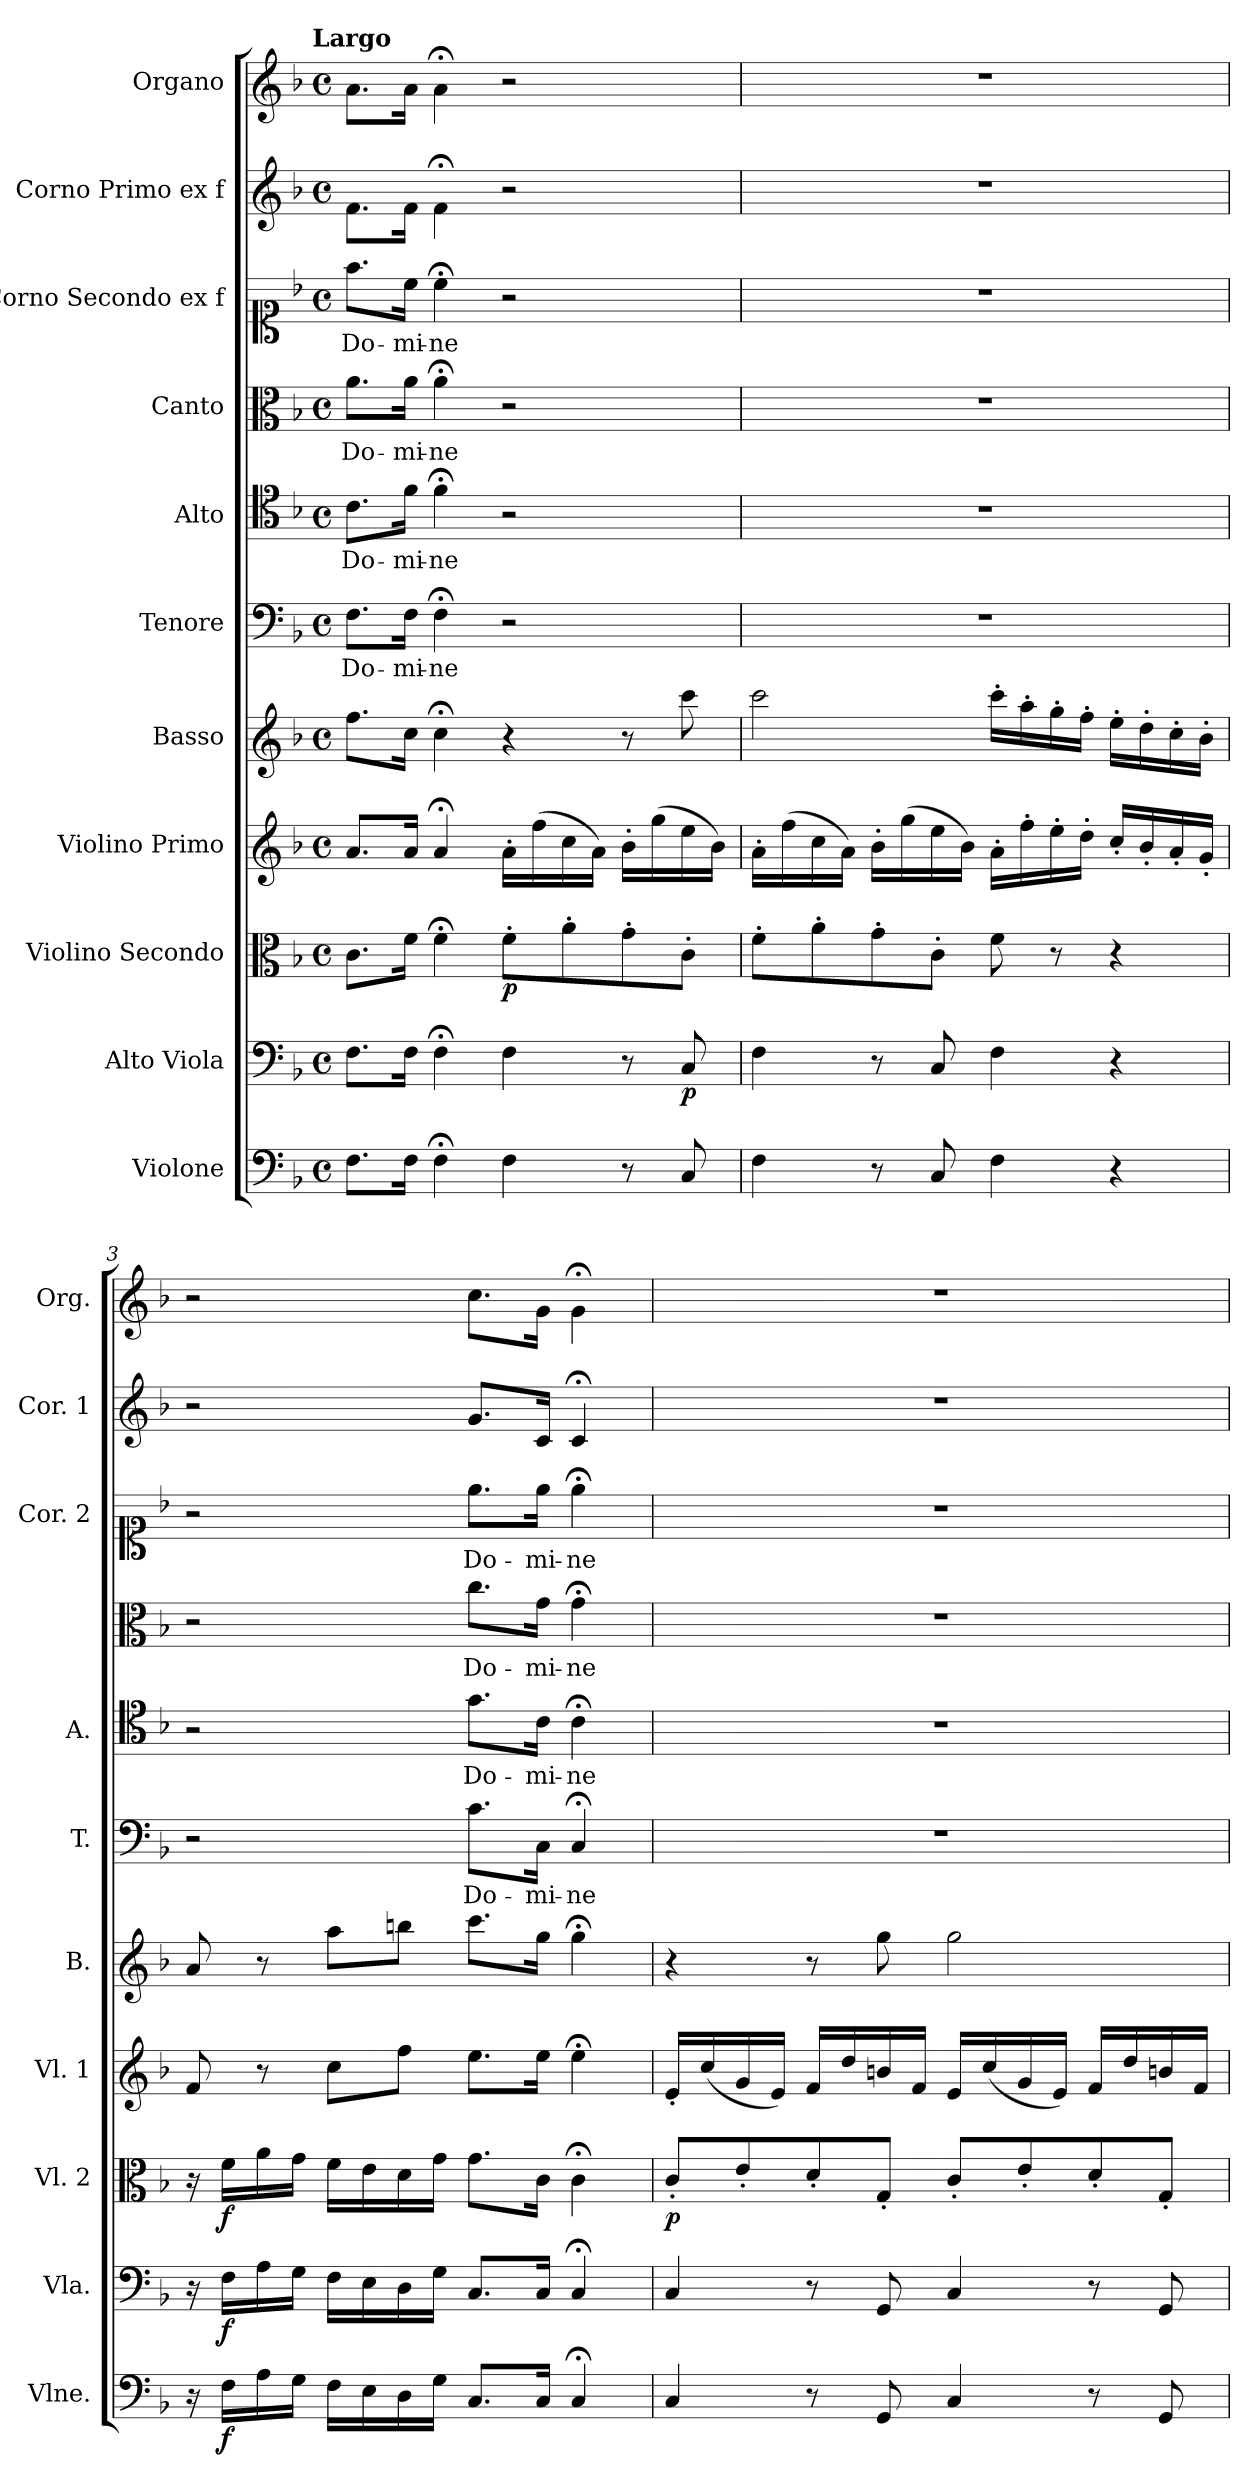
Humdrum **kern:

**kern	**dynam	**kern	**dynam	**kern	**dynam	**kern	**kern	**kern	**text	**kern	**text	**kern	**text	**kern	**text	**kern	**kern
*part11	*part11	*part10	*part10	*part9	*part9	*part8	*part7	*part6	*part6	*part5	*part5	*part4	*part4	*part3	*part3	*part2	*part1
*staff11	*staff11	*staff10	*staff10	*staff9	*staff9	*staff8	*staff7	*staff6	*staff6	*staff5	*staff5	*staff4	*staff4	*staff3	*staff3	*staff2	*staff1
*I"Violone	*	*I"Alto Viola	*	*I"Violino Secondo	*	*I"Violino Primo	*I"Basso	*I"Tenore	*	*I"Alto	*	*I"Canto	*	*I"Corno Secondo ex f	*	*I"Corno Primo ex f	*I"Organo
*I'Vlne.	*	*I'Vla.	*	*I'Vl. 2	*	*I'Vl. 1	*I'B.	*I'T.	*	*I'A.	*	*	*	*I'Cor. 2	*	*I'Cor. 1	*I'Org.
*clefF4	*	*clefF4	*	*clefC3	*	*clefG2	*clefG2	*clefF4	*	*clefC4	*	*clefC3	*	*clefC1	*	*clefG2	*clefG2
*	*	*ITrd7c12	*	*	*	*	*	*	*	*	*	*	*	*	*	*ITrd0c7	*ITrd0c7
*k[b-]	*	*k[b-]	*	*k[b-]	*	*k[b-]	*k[b-]	*k[b-]	*	*k[b-]	*	*k[b-]	*	*k[b-]	*	*k[b-]	*k[b-]
!!LO:TX:omd:t=Largo
*M4/4	*	*M4/4	*	*M4/4	*	*M4/4	*M4/4	*M4/4	*	*M4/4	*	*M4/4	*	*M4/4	*	*M4/4	*M4/4
*met(c)	*	*met(c)	*	*met(c)	*	*met(c)	*met(c)	*met(c)	*	*met(c)	*	*met(c)	*	*met(c)	*	*met(c)	*met(c)
*MM50	*	*MM50	*	*MM50	*	*MM50	*MM50	*MM50	*	*MM50	*	*MM50	*	*MM50	*	*MM50	*MM50
=1	=1	=1	=1	=1	=1	=1	=1	=1	=1	=1	=1	=1	=1	=1	=1	=1	=1
8.F\L	.	8.FF\L	.	8.c\L	.	8.a/L	8.ff\L	8.F\L	Do-	8.c\L	Do-	8.a\L	Do-	8.ff\L	Do-	8.f\L	8.a\L
16F\Jk	.	16FF\Jk	.	16f\Jk	.	16a/Jk	16cc\Jk	16F\Jk	-mi-	16f\Jk	-mi-	16a\Jk	-mi-	16cc\Jk	-mi-	16f\Jk	16a\Jk
4F;<\	.	4FF;<\	.	4f;<\	.	4a;</	4cc;<\	4F;<\	-ne	4f;<\	-ne	4a;<\	-ne	4cc;<\	-ne	4f;<\	4a;<\
!	!	!	!	!	!LO:DY:b	!	!	!	!	!	!	!	!	!	!	!	!
4F\	.	4FF\	.	8f'\L	p	16a'\LL	4r	2r	.	2r	.	2r	.	2r	.	2r	2r
.	.	.	.	.	.	(>16ff\	.	.	.	.	.	.	.	.	.	.	.
.	.	.	.	8a'\	.	16cc\	.	.	.	.	.	.	.	.	.	.	.
.	.	.	.	.	.	16a\JJ)	.	.	.	.	.	.	.	.	.	.	.
8r	.	8r	.	8g'\	.	16b-'\LL	8r	.	.	.	.	.	.	.	.	.	.
.	.	.	.	.	.	(>16gg\	.	.	.	.	.	.	.	.	.	.	.
!	!	!	!LO:DY:b	!	!	!	!	!	!	!	!	!	!	!	!	!	!
8C/	.	8CC/	p	8c'\J	.	16ee\	8ccc\	.	.	.	.	.	.	.	.	.	.
.	.	.	.	.	.	16b-\JJ)	.	.	.	.	.	.	.	.	.	.	.
=2	=2	=2	=2	=2	=2	=2	=2	=2	=2	=2	=2	=2	=2	=2	=2	=2	=2
4F\	.	4FF\	.	8f'\L	.	16a'\LL	2ccc\	1r	.	1r	.	1r	.	1r	.	1r	1r
.	.	.	.	.	.	(>16ff\	.	.	.	.	.	.	.	.	.	.	.
.	.	.	.	8a'\	.	16cc\	.	.	.	.	.	.	.	.	.	.	.
.	.	.	.	.	.	16a\JJ)	.	.	.	.	.	.	.	.	.	.	.
8r	.	8r	.	8g'\	.	16b-'\LL	.	.	.	.	.	.	.	.	.	.	.
.	.	.	.	.	.	(>16gg\	.	.	.	.	.	.	.	.	.	.	.
8C/	.	8CC/	.	8c'\J	.	16ee\	.	.	.	.	.	.	.	.	.	.	.
.	.	.	.	.	.	16b-\JJ)	.	.	.	.	.	.	.	.	.	.	.
4F\	.	4FF\	.	8f\	.	16a'\LL	16ccc'\LL	.	.	.	.	.	.	.	.	.	.
.	.	.	.	.	.	16ff'\	16aa'\	.	.	.	.	.	.	.	.	.	.
.	.	.	.	8r	.	16ee'\	16gg'\	.	.	.	.	.	.	.	.	.	.
.	.	.	.	.	.	16dd'\JJ	16ff'\JJ	.	.	.	.	.	.	.	.	.	.
4r	.	4r	.	4r	.	16cc'/LL	16ee'\LL	.	.	.	.	.	.	.	.	.	.
.	.	.	.	.	.	16b-'/	16dd'\	.	.	.	.	.	.	.	.	.	.
.	.	.	.	.	.	16a'/	16cc'\	.	.	.	.	.	.	.	.	.	.
.	.	.	.	.	.	16g'/JJ	16b-'\JJ	.	.	.	.	.	.	.	.	.	.
!!LO:PB:g=z
=3	=3	=3	=3	=3	=3	=3	=3	=3	=3	=3	=3	=3	=3	=3	=3	=3	=3
16r	.	16r	.	16r	.	8f/	8a/	2r	.	2r	.	2r	.	2r	.	2r	2r
!	!LO:DY:b	!	!LO:DY:b	!	!LO:DY:b	!	!	!	!	!	!	!	!	!	!	!	!
16F\LL	f	16FF\LL	f	16f\LL	f	.	.	.	.	.	.	.	.	.	.	.	.
16A\	.	16AA\	.	16a\	.	8r	8r	.	.	.	.	.	.	.	.	.	.
16G\JJ	.	16GG\JJ	.	16g\JJ	.	.	.	.	.	.	.	.	.	.	.	.	.
16F\LL	.	16FF\LL	.	16f\LL	.	8cc\L	8aa\L	.	.	.	.	.	.	.	.	.	.
16E\	.	16EE\	.	16e\	.	.	.	.	.	.	.	.	.	.	.	.	.
16D\	.	16DD\	.	16d\	.	8ff\J	8bbn\J	.	.	.	.	.	.	.	.	.	.
16G\JJ	.	16GG\JJ	.	16g\JJ	.	.	.	.	.	.	.	.	.	.	.	.	.
8.C/L	.	8.CC/L	.	8.g\L	.	8.ee\L	8.ccc\L	8.c\L	Do-	8.g\L	Do-	8.cc\L	Do-	8.ee\L	Do-	8.g/L	8.cc\L
16C/Jk	.	16CC/Jk	.	16c\Jk	.	16ee\Jk	16gg\Jk	16C\Jk	-mi-	16c\Jk	-mi-	16g\Jk	-mi-	16ee\Jk	-mi-	16c/Jk	16g\Jk
4C;</	.	4CC;</	.	4c;<\	.	4ee;<\	4gg;<\	4C;</	-ne	4c;<\	-ne	4g;<\	-ne	4ee;<\	-ne	4c;</	4g;<\
=4	=4	=4	=4	=4	=4	=4	=4	=4	=4	=4	=4	=4	=4	=4	=4	=4	=4
!	!	!	!	!	!LO:DY:b	!	!	!	!	!	!	!	!	!	!	!	!
4C/	.	4CC/	.	8c'/L	p	16e'/LL	4r	1r	.	1r	.	1r	.	1r	.	1r	1r
.	.	.	.	.	.	(<16cc/	.	.	.	.	.	.	.	.	.	.	.
.	.	.	.	8e'/	.	16g/	.	.	.	.	.	.	.	.	.	.	.
.	.	.	.	.	.	16e/JJ)	.	.	.	.	.	.	.	.	.	.	.
8r	.	8r	.	8d'/	.	16f/LL	8r	.	.	.	.	.	.	.	.	.	.
.	.	.	.	.	.	16dd/	.	.	.	.	.	.	.	.	.	.	.
8GG/	.	8GGG/	.	8G'/J	.	16bn/	8gg\	.	.	.	.	.	.	.	.	.	.
.	.	.	.	.	.	16f/JJ	.	.	.	.	.	.	.	.	.	.	.
4C/	.	4CC/	.	8c'/L	.	16e/LL	2gg\	.	.	.	.	.	.	.	.	.	.
.	.	.	.	.	.	(<16cc/	.	.	.	.	.	.	.	.	.	.	.
.	.	.	.	8e'/	.	16g/	.	.	.	.	.	.	.	.	.	.	.
.	.	.	.	.	.	16e/JJ)	.	.	.	.	.	.	.	.	.	.	.
8r	.	8r	.	8d'/	.	16f/LL	.	.	.	.	.	.	.	.	.	.	.
.	.	.	.	.	.	16dd/	.	.	.	.	.	.	.	.	.	.	.
8GG/	.	8GGG/	.	8G'/J	.	16bn/	.	.	.	.	.	.	.	.	.	.	.
.	.	.	.	.	.	16f/JJ	.	.	.	.	.	.	.	.	.	.	.
=	=	=	=	=	=	=	=	=	=	=	=	=	=	=	=	=	=
*-	*-	*-	*-	*-	*-	*-	*-	*-	*-	*-	*-	*-	*-	*-	*-	*-	*-
